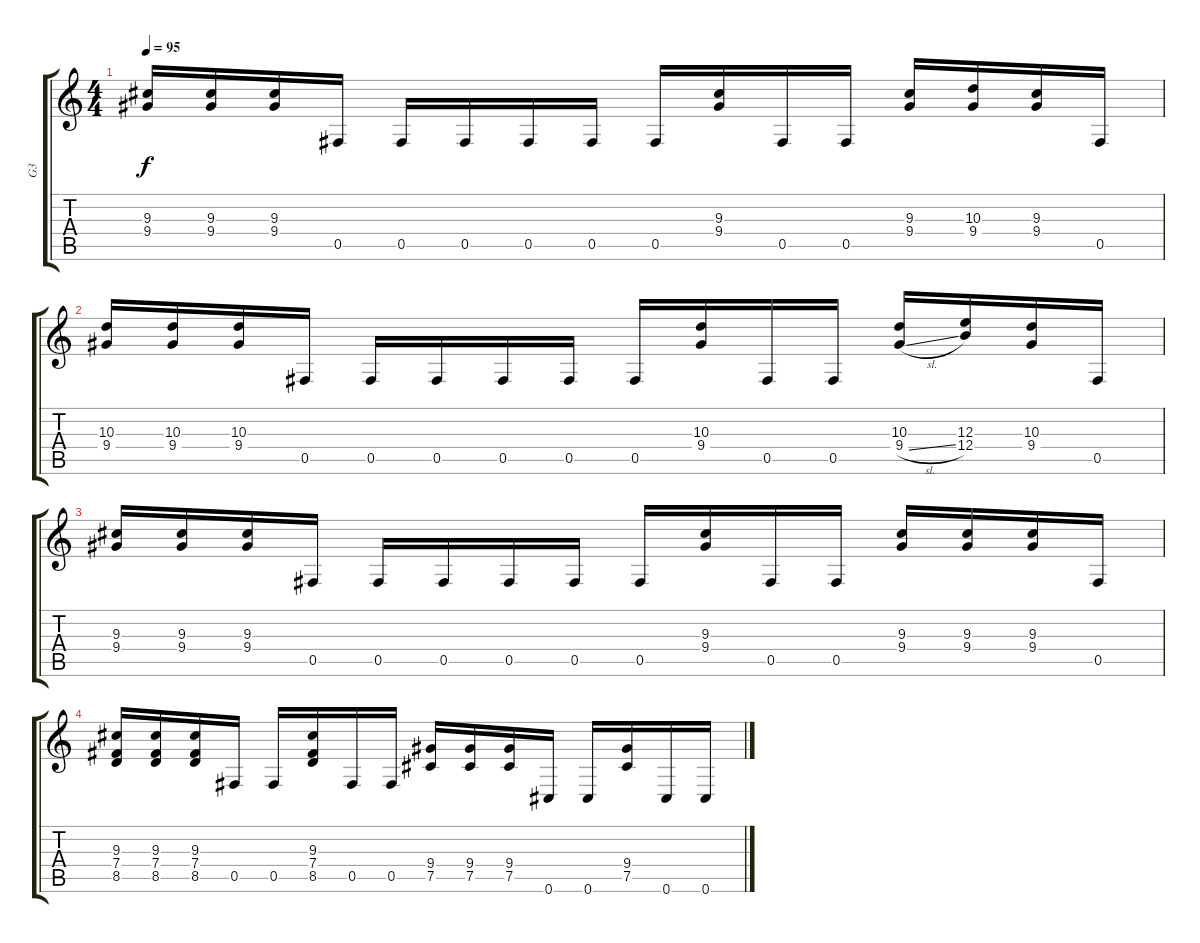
\track ("G3" "G3") {instrument distortionguitar}
\staff {score tabs}
\tuning (Db4 Ab3 E3 B2 Gb2 Db2) {hide}
\ts (4 4)
\tempo 95
\clef g2
\ks c
(9.3 9.4).16{dy f} (9.3 9.4).16 (9.3 9.4).16 0.5.16 0.5.16 0.5.16 0.5.16 0.5.16 0.5.16 (9.3 9.4).16 0.5.16 0.5.16 (9.3 9.4).16 (10.3 9.4).16 (9.3 9.4).16 0.5.16 |
(10.3 9.4).16 (10.3 9.4).16 (10.3 9.4).16 0.5.16 0.5.16 0.5.16 0.5.16 0.5.16 0.5.16 (10.3 9.4).16 0.5.16 0.5.16 (10.3 9.4{sl}).16 (12.3 12.4).16 (10.3 9.4).16 0.5.16 |
(9.3 9.4).16 (9.3 9.4).16 (9.3 9.4).16 0.5.16 0.5.16 0.5.16 0.5.16 0.5.16 0.5.16 (9.3 9.4).16 0.5.16 0.5.16 (9.3 9.4).16 (9.3 9.4).16 (9.3 9.4).16 0.5.16 |
(9.3 7.4 8.5).16 (9.3 7.4 8.5).16 (9.3 7.4 8.5).16 0.5.16 0.5.16 (9.3 7.4 8.5).16 0.5.16 0.5.16 (9.4 7.5).16 (9.4 7.5).16 (9.4 7.5).16 0.6.16 0.6.16 (9.4 7.5).16 0.6.16 0.6.16
